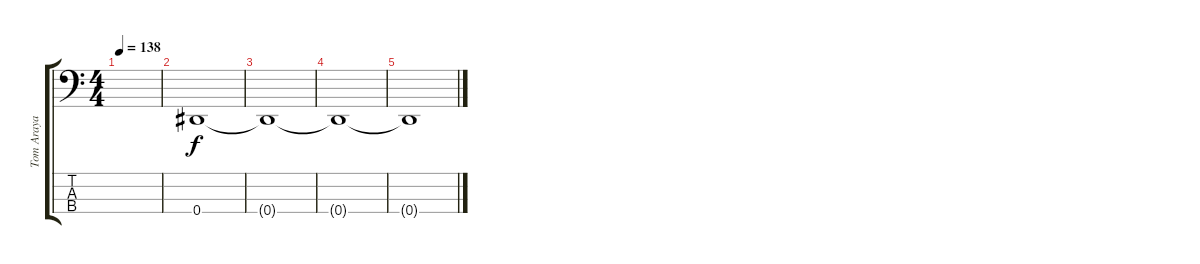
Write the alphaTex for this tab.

\track ("Tom Araya" "Tom Araya") {instrument electricbasspick}
\staff {score tabs}
\tuning (Gb2 Db2 Ab1 Eb1) {hide}
\ts (4 4)
\tempo 138
\clef f4
\ks c
|
0.4.1 |
0.4{t}.1 |
0.4{t}.1 |
0.4{t}.1
